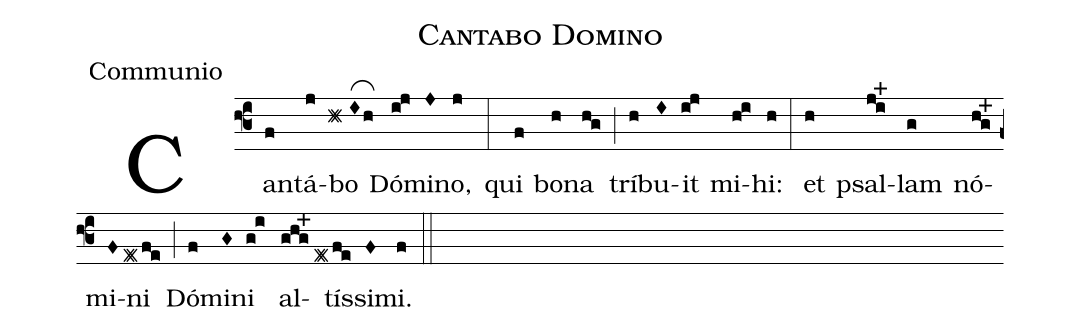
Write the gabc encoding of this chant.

name:Cantabo Domino;
office-part:Communio;
%%
(f3)Can(f)tá(j)bo(h#I[ob:1;4mm]h) Dó(i!j)mi(J)no,(j) (:) qui(f) bo(h)na(h!g) (;) trí(h)bu(I)it(i!j) mi(h!i)hi:(h) (:) et(h) psal(j!i[cs:+])lam(g) nó(h!g[cs:+])mi(F)ni(e#f!e) (;) Dó(f)mi(G)ni(g!i) al(g!h!g[cs:+])tís(e#f!e)si(F)mi.(f) (::)
